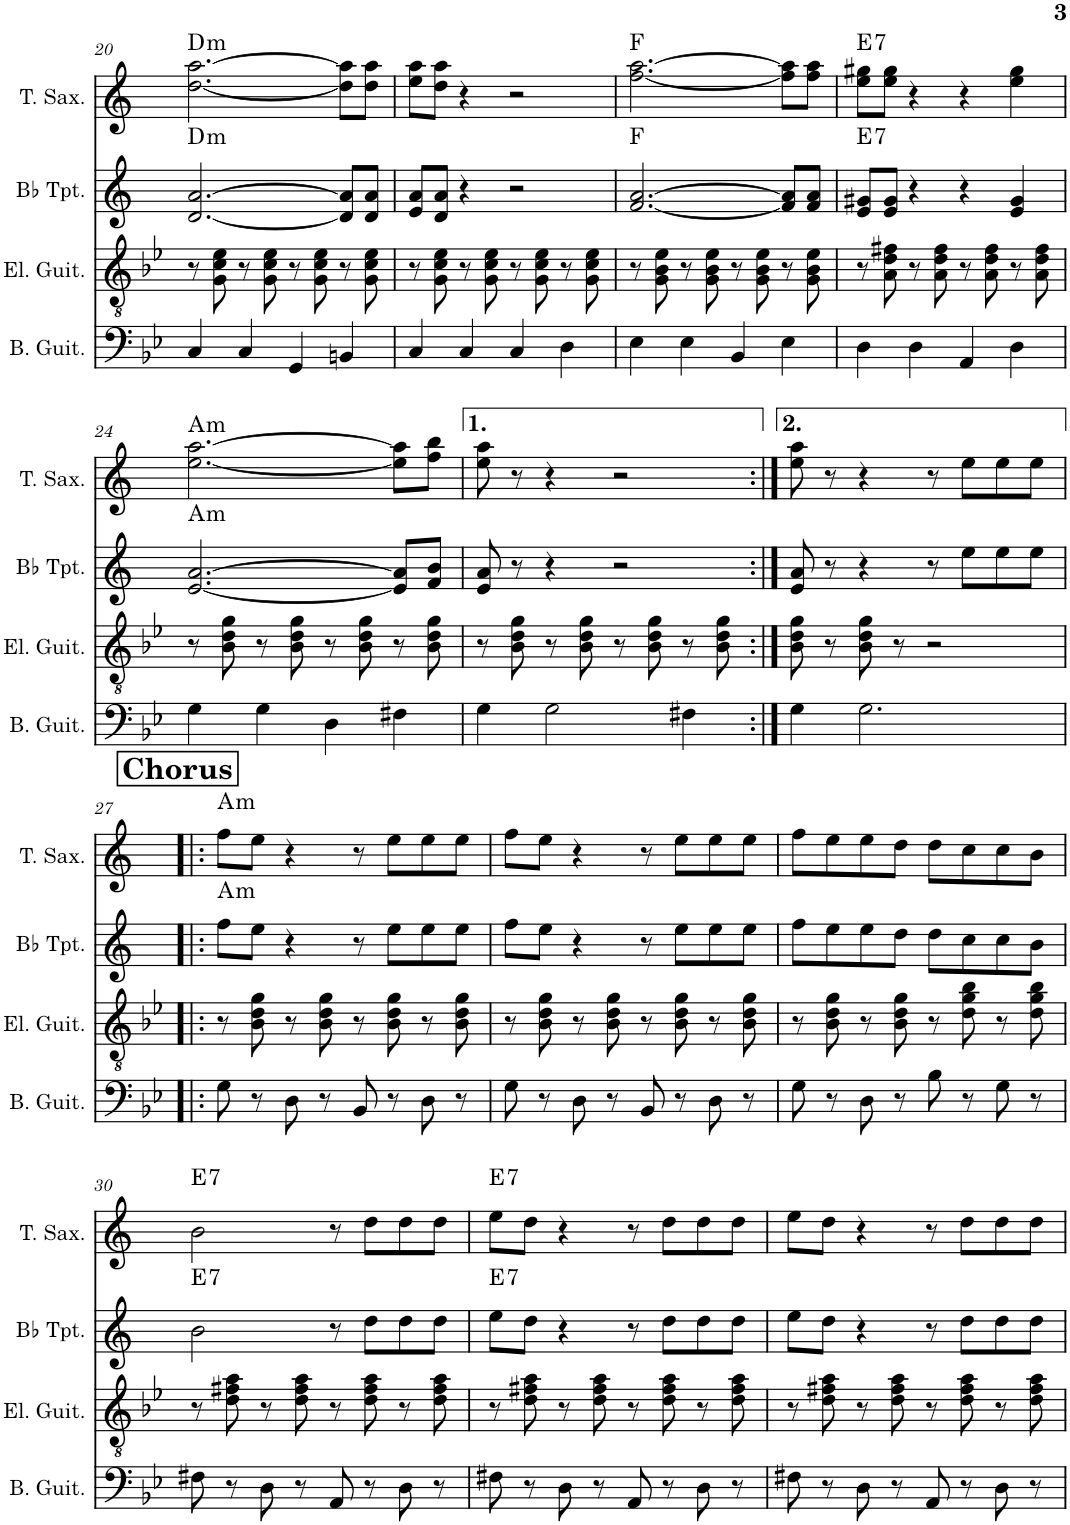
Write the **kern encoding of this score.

**kern	**kern	**kern	**harte	**kern	**harte
*part4	*part3	*part2	*part2	*part1	*part1
*staff4	*staff3	*staff2	*	*staff1	*
*I"Bass Guitar	*I"Electric Guitar	*I"Bb Trumpet	*	*I"Tenor Saxophone	*
*I'B. Guit.	*I'El. Guit.	*I'Bb Tpt.	*	*I'T. Sax.	*
!!LO:PB:g=z
*clefF4	*clefGv2	*clefG2	*	*clefG2	*
*Trd7c12	*	*Trd1c2	*	*Trd8c14	*
*k[b-e-]	*k[b-e-]	*k[]	*	*k[]	*
*M4/4	*M4/4	*M4/4	*	*M4/4	*
=20	=20	=20	=20	=20	=20
!	!	!	!LO:H:kt=m	!	!LO:H:kt=m
4C/	8r	[2.d/ [2.a/	D:min	[2.dd\ [2.aa\	D:min
.	8G\ 8c\ 8e-\	.	.	.	.
4C/	8r	.	.	.	.
.	8G\ 8c\ 8e-\	.	.	.	.
4GG/	8r	.	.	.	.
.	8G\ 8c\ 8e-\	.	.	.	.
4BBn/	8r	8d/] 8a/]L	.	8dd\] 8aa\]L	.
.	8G\ 8c\ 8e-\	8d/ 8a/J	.	8dd\ 8aa\J	.
=21	=21	=21	=21	=21	=21
4C/	8r	8e/ 8a/L	.	8ee\ 8aa\L	.
.	8G\ 8c\ 8e-\	8d/ 8a/J	.	8dd\ 8aa\J	.
4C/	8r	4r	.	4r	.
.	8G\ 8c\ 8e-\	.	.	.	.
4C/	8r	2r	.	2r	.
.	8G\ 8c\ 8e-\	.	.	.	.
4D\	8r	.	.	.	.
.	8G\ 8c\ 8e-\	.	.	.	.
=22	=22	=22	=22	=22	=22
4E-\	8r	[2.f/ [2.a/	F:maj	[2.ff\ [2.aa\	F:maj
.	8G\ 8B-\ 8e-\	.	.	.	.
4E-\	8r	.	.	.	.
.	8G\ 8B-\ 8e-\	.	.	.	.
4BB-/	8r	.	.	.	.
.	8G\ 8B-\ 8e-\	.	.	.	.
4E-\	8r	8f/] 8a/]L	.	8ff\] 8aa\]L	.
.	8G\ 8B-\ 8e-\	8f/ 8a/J	.	8ff\ 8aa\J	.
=23	=23	=23	=23	=23	=23
!	!	!	!LO:H:kt=7	!	!LO:H:kt=7
4D\	8r	8e/ 8g#X/L	E:7	8ee\ 8gg#X\L	E:7
.	8A\ 8d\ 8f#X\	8e/ 8g#/J	.	8ee\ 8gg#\J	.
4D\	8r	4r	.	4r	.
.	8A\ 8d\ 8f#\	.	.	.	.
4AA/	8r	4r	.	4r	.
.	8A\ 8d\ 8f#\	.	.	.	.
4D\	8r	4e/ 4g#/	.	4ee\ 4gg#\	.
.	8A\ 8d\ 8f#\	.	.	.	.
!!LO:LB:g=z
=24	=24	=24	=24	=24	=24
!	!	!	!LO:H:kt=m	!	!LO:H:kt=m
4G\	8r	[2.e/ [2.a/	A:min	[2.ee\ [2.aa\	A:min
.	8B-\ 8d\ 8g\	.	.	.	.
4G\	8r	.	.	.	.
.	8B-\ 8d\ 8g\	.	.	.	.
4D\	8r	.	.	.	.
.	8B-\ 8d\ 8g\	.	.	.	.
4F#X\	8r	8e/] 8a/]L	.	8ee\] 8aa\]L	.
.	8B-\ 8d\ 8g\	8f/ 8b/J	.	8ff\ 8bb\J	.
=25	=25	=25	=25	=25	=25
4G\	8r	8e/ 8a/	.	8ee\ 8aa\	.
.	8B-\ 8d\ 8g\	8r	.	8r	.
2G\	8r	4r	.	4r	.
.	8B-\ 8d\ 8g\	.	.	.	.
.	8r	2r	.	2r	.
.	8B-\ 8d\ 8g\	.	.	.	.
4F#X\	8r	.	.	.	.
.	8B-\ 8d\ 8g\	.	.	.	.
=26:|!	=26:|!	=26:|!	=26:|!	=26:|!	=26:|!
4G\	8B-\ 8d\ 8g\	8e/ 8a/	.	8ee\ 8aa\	.
.	8r	8r	.	8r	.
2.G\	8B-\ 8d\ 8g\	4r	.	4r	.
.	8r	.	.	.	.
.	2r	8r	.	8r	.
.	.	8ee\L	.	8ee\L	.
.	.	8ee\	.	8ee\	.
.	.	8ee\J	.	8ee\J	.
!!LO:LB:g=z
!!LO:REH:place=s1:a:B:cj:fs=14:t=Chorus
=27!|:	=27!|:	=27!|:	=27!|:	=27!|:	=27!|:
!	!	!	!LO:H:kt=m	!	!LO:H:kt=m
8G\	8r	8ff\L	A:min	8ff\L	A:min
8r	8B-\ 8d\ 8g\	8ee\J	.	8ee\J	.
8D\	8r	4r	.	4r	.
8r	8B-\ 8d\ 8g\	.	.	.	.
8BB-/	8r	8r	.	8r	.
8r	8B-\ 8d\ 8g\	8ee\L	.	8ee\L	.
8D\	8r	8ee\	.	8ee\	.
8r	8B-\ 8d\ 8g\	8ee\J	.	8ee\J	.
=28	=28	=28	=28	=28	=28
8G\	8r	8ff\L	.	8ff\L	.
8r	8B-\ 8d\ 8g\	8ee\J	.	8ee\J	.
8D\	8r	4r	.	4r	.
8r	8B-\ 8d\ 8g\	.	.	.	.
8BB-/	8r	8r	.	8r	.
8r	8B-\ 8d\ 8g\	8ee\L	.	8ee\L	.
8D\	8r	8ee\	.	8ee\	.
8r	8B-\ 8d\ 8g\	8ee\J	.	8ee\J	.
=29	=29	=29	=29	=29	=29
8G\	8r	8ff\L	.	8ff\L	.
8r	8B-\ 8d\ 8g\	8ee\	.	8ee\	.
8D\	8r	8ee\	.	8ee\	.
8r	8B-\ 8d\ 8g\	8dd\J	.	8dd\J	.
8B-\	8r	8dd\L	.	8dd\L	.
8r	8d\ 8g\ 8b-\	8cc\	.	8cc\	.
8G\	8r	8cc\	.	8cc\	.
8r	8d\ 8g\ 8b-\	8b\J	.	8b\J	.
!!LO:LB:g=z
=30	=30	=30	=30	=30	=30
!	!	!	!LO:H:kt=7	!	!LO:H:kt=7
8F#X\	8r	2b\	E:7	2b\	E:7
8r	8d\ 8f#X\ 8a\	.	.	.	.
8D\	8r	.	.	.	.
8r	8d\ 8f#\ 8a\	.	.	.	.
8AA/	8r	8r	.	8r	.
8r	8d\ 8f#\ 8a\	8dd\L	.	8dd\L	.
8D\	8r	8dd\	.	8dd\	.
8r	8d\ 8f#\ 8a\	8dd\J	.	8dd\J	.
=31	=31	=31	=31	=31	=31
!	!	!	!LO:H:kt=7	!	!LO:H:kt=7
8F#X\	8r	8ee\L	E:7	8ee\L	E:7
8r	8d\ 8f#X\ 8a\	8dd\J	.	8dd\J	.
8D\	8r	4r	.	4r	.
8r	8d\ 8f#\ 8a\	.	.	.	.
8AA/	8r	8r	.	8r	.
8r	8d\ 8f#\ 8a\	8dd\L	.	8dd\L	.
8D\	8r	8dd\	.	8dd\	.
8r	8d\ 8f#\ 8a\	8dd\J	.	8dd\J	.
=32	=32	=32	=32	=32	=32
8F#X\	8r	8ee\L	.	8ee\L	.
8r	8d\ 8f#X\ 8a\	8dd\J	.	8dd\J	.
8D\	8r	4r	.	4r	.
8r	8d\ 8f#\ 8a\	.	.	.	.
8AA/	8r	8r	.	8r	.
8r	8d\ 8f#\ 8a\	8dd\L	.	8dd\L	.
8D\	8r	8dd\	.	8dd\	.
8r	8d\ 8f#\ 8a\	8dd\J	.	8dd\J	.
=	=	=	=	=	=
*-	*-	*-	*-	*-	*-
